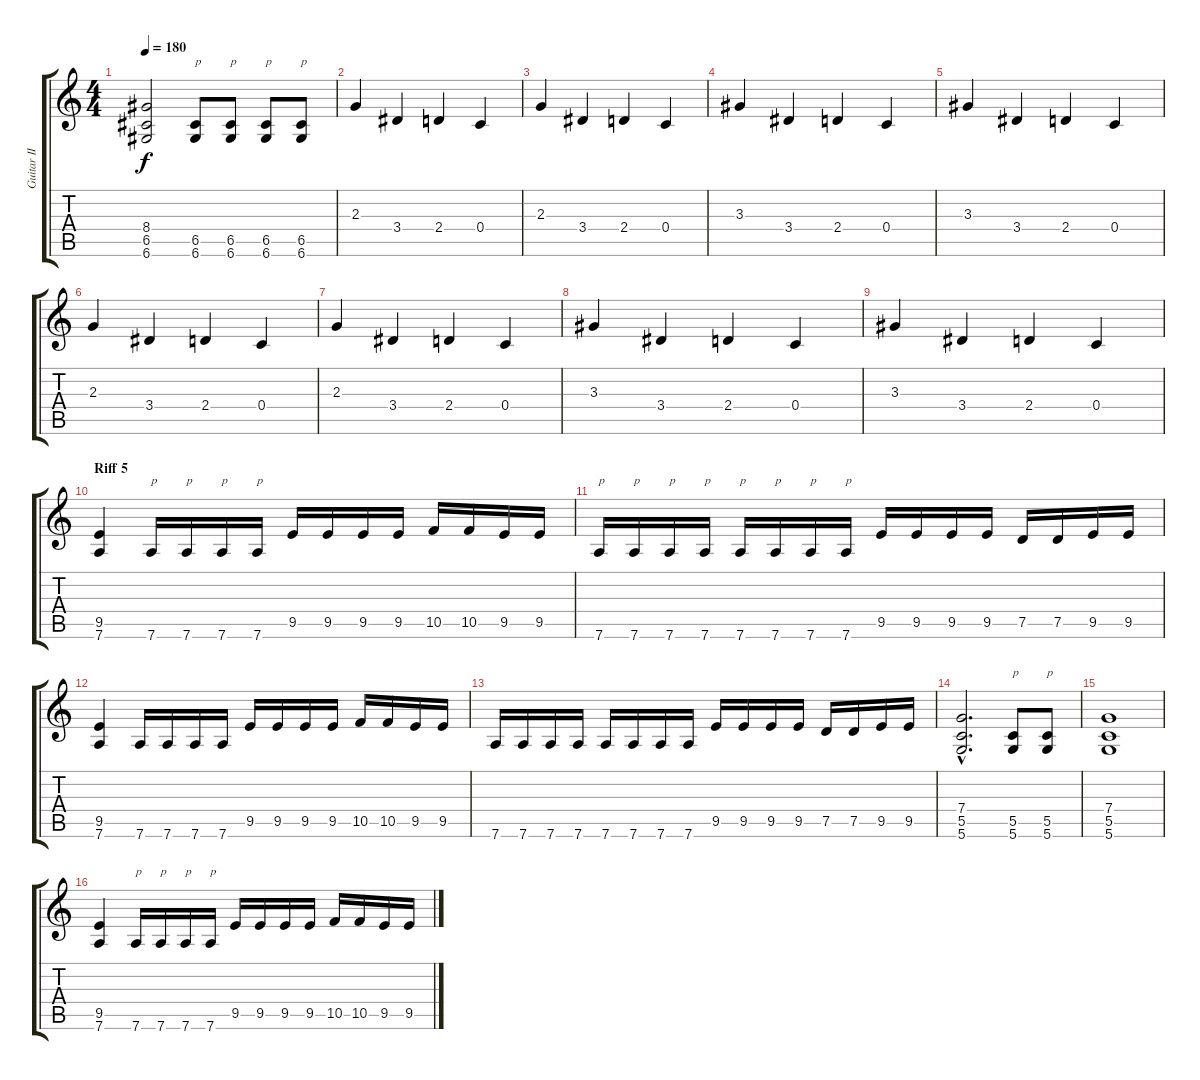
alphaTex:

\track ("Guitar II" "Guitar II") {instrument distortionguitar}
\staff {score tabs}
\tuning (D4 A3 F3 C3 G2 D2) {hide}
\ts (4 4)
\tempo 180
\clef g2
\ks c
(8.4{t} 6.5{t} 6.6{t}).2{dy f} (6.5 6.6).8{txt "p"} (6.5 6.6).8{txt "p"} (6.5 6.6).8{txt "p"} (6.5 6.6).8{txt "p"} |
2.3.4 3.4.4 2.4.4 0.4.4 |
2.3.4 3.4.4 2.4.4 0.4.4 |
3.3.4 3.4.4 2.4.4 0.4.4 |
3.3.4 3.4.4 2.4.4 0.4.4 |
2.3.4 3.4.4 2.4.4 0.4.4 |
2.3.4 3.4.4 2.4.4 0.4.4 |
3.3.4 3.4.4 2.4.4 0.4.4 |
3.3.4 3.4.4 2.4.4 0.4.4 |
\section ("" "Riff 5")
(9.5 7.6).4 7.6.16{txt "p"} 7.6.16{txt "p"} 7.6.16{txt "p"} 7.6.16{txt "p"} 9.5.16 9.5.16 9.5.16 9.5.16 10.5.16 10.5.16 9.5.16 9.5.16 |
7.6.16{txt "p"} 7.6.16{txt "p"} 7.6.16{txt "p"} 7.6.16{txt "p"} 7.6.16{txt "p"} 7.6.16{txt "p"} 7.6.16{txt "p"} 7.6.16{txt "p"} 9.5.16 9.5.16 9.5.16 9.5.16 7.5.16 7.5.16 9.5.16 9.5.16 |
(9.5 7.6).4 7.6.16 7.6.16 7.6.16 7.6.16 9.5.16 9.5.16 9.5.16 9.5.16 10.5.16 10.5.16 9.5.16 9.5.16 |
7.6.16 7.6.16 7.6.16 7.6.16 7.6.16 7.6.16 7.6.16 7.6.16 9.5.16 9.5.16 9.5.16 9.5.16 7.5.16 7.5.16 9.5.16 9.5.16 |
(7.4{hac} 5.5{hac} 5.6{hac}).2{d} (5.5 5.6).8{txt "p"} (5.5 5.6).8{txt "p"} |
(7.4 5.5 5.6).1 |
(9.5 7.6).4 7.6.16{txt "p"} 7.6.16{txt "p"} 7.6.16{txt "p"} 7.6.16{txt "p"} 9.5.16 9.5.16 9.5.16 9.5.16 10.5.16 10.5.16 9.5.16 9.5.16
